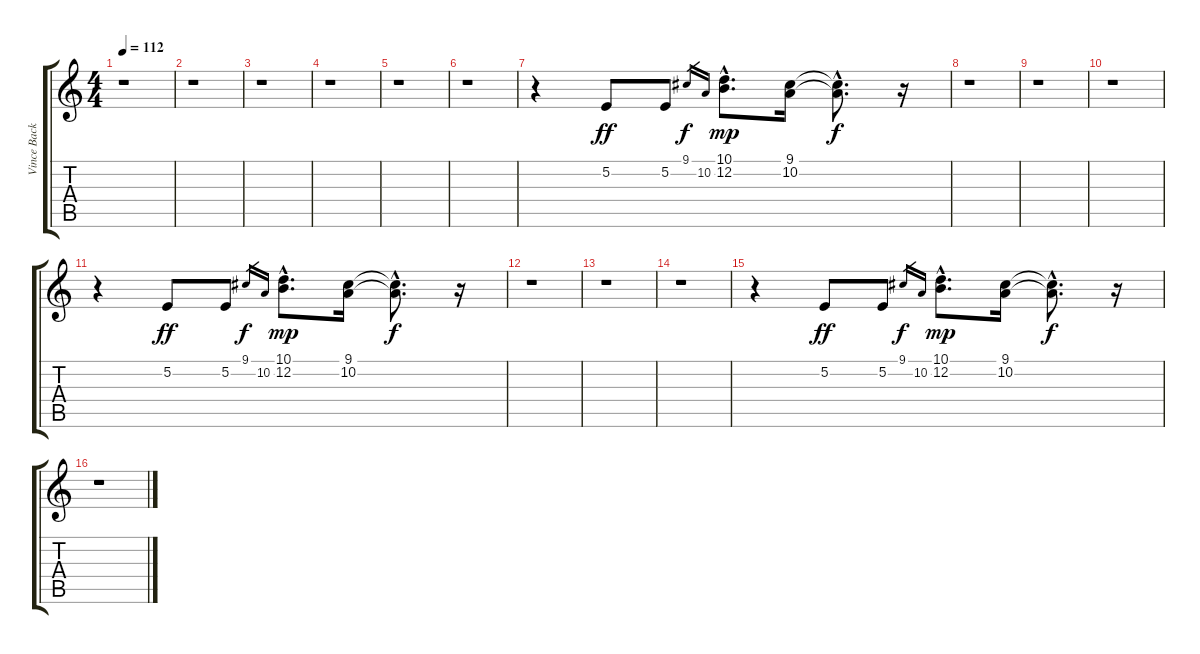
\track ("Vince Background" "Vince Back") {instrument harmonica}
\staff {score tabs}
\tuning (E4 B3 G3 D3 A2 E2) {hide}
\ts (4 4)
\tempo 112
\clef g2
\ks c
r.1{dy f} |
r.1 |
r.1 |
r.1 |
r.1 |
r.1 |
r.4 5.2.8{dy ff} 5.2.8 9.1.16{gr dy f} 10.2.16{gr} (10.1{hac} 12.2{hac}).8{d dy mp} (9.1 10.2).16 (9.1{hac t} 10.2{hac t}).8{d dy f} r.16 |
r.1 |
r.1 |
r.1 |
r.4 5.2.8{dy ff} 5.2.8 9.1.16{gr dy f} 10.2.16{gr} (10.1{hac} 12.2{hac}).8{d dy mp} (9.1 10.2).16 (9.1{hac t} 10.2{hac t}).8{d dy f} r.16 |
r.1 |
r.1 |
r.1 |
r.4 5.2.8{dy ff} 5.2.8 9.1.16{gr dy f} 10.2.16{gr} (10.1{hac} 12.2{hac}).8{d dy mp} (9.1 10.2).16 (9.1{hac t} 10.2{hac t}).8{d dy f} r.16 |
r.1
